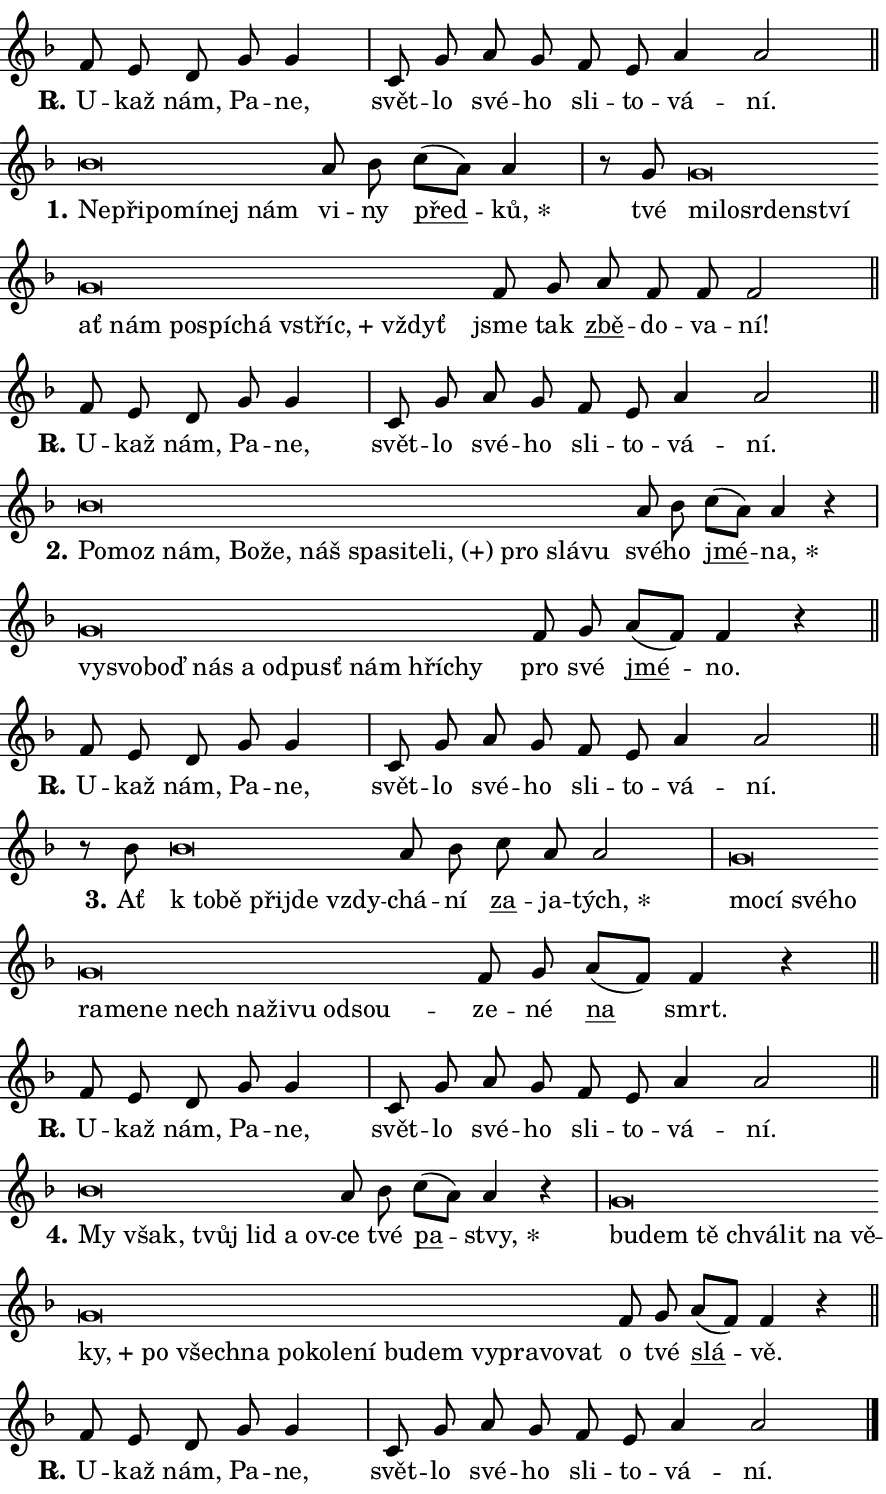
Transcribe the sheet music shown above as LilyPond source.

\version "2.24.0"
\header { tagline = "" }
\paper {
  indent = 0\cm
  top-margin = 0\cm
  right-margin = 0.13\cm % to fit lyric hyphens
  bottom-margin = 0\cm
  left-margin = 0\cm
  paper-width = 15\cm
  page-breaking = #ly:one-page-breaking
  system-system-spacing.basic-distance = #11
  score-system-spacing.basic-distance = #11
  ragged-last = ##f
}


%% Author: Thomas Morley
%% https://lists.gnu.org/archive/html/lilypond-user/2020-05/msg00002.html
#(define (line-position grob)
"Returns position of @var[grob} in current system:
   @code{'start}, if at first time-step
   @code{'end}, if at last time-step
   @code{'middle} otherwise
"
  (let* ((col (ly:item-get-column grob))
         (ln (ly:grob-object col 'left-neighbor))
         (rn (ly:grob-object col 'right-neighbor))
         (col-to-check-left (if (ly:grob? ln) ln col))
         (col-to-check-right (if (ly:grob? rn) rn col))
         (break-dir-left
           (and
             (ly:grob-property col-to-check-left 'non-musical #f)
             (ly:item-break-dir col-to-check-left)))
         (break-dir-right
           (and
             (ly:grob-property col-to-check-right 'non-musical #f)
             (ly:item-break-dir col-to-check-right))))
        (cond ((eqv? 1 break-dir-left) 'start)
              ((eqv? -1 break-dir-right) 'end)
              (else 'middle))))

#(define (tranparent-at-line-position vctor)
  (lambda (grob)
  "Relying on @code{line-position} select the relevant enry from @var{vctor}.
Used to determine transparency,"
    (case (line-position grob)
      ((end) (not (vector-ref vctor 0)))
      ((middle) (not (vector-ref vctor 1)))
      ((start) (not (vector-ref vctor 2))))))

noteHeadBreakVisibility =
#(define-music-function (break-visibility)(vector?)
"Makes @code{NoteHead}s transparent relying on @var{break-visibility}"
#{
  \override NoteHead.transparent =
    #(tranparent-at-line-position break-visibility)
#})

#(define delete-ledgers-for-transparent-note-heads
  (lambda (grob)
    "Reads whether a @code{NoteHead} is transparent.
If so this @code{NoteHead} is removed from @code{'note-heads} from
@var{grob}, which is supposed to be @code{LedgerLineSpanner}.
As a result ledgers are not printed for this @code{NoteHead}"
    (let* ((nhds-array (ly:grob-object grob 'note-heads))
           (nhds-list
             (if (ly:grob-array? nhds-array)
                 (ly:grob-array->list nhds-array)
                 '()))
           ;; Relies on the transparent-property being done before
           ;; Staff.LedgerLineSpanner.after-line-breaking is executed.
           ;; This is fragile ...
           (to-keep
             (remove
               (lambda (nhd)
                 (ly:grob-property nhd 'transparent #f))
               nhds-list)))
      ;; TODO find a better method to iterate over grob-arrays, similiar
      ;; to filter/remove etc for lists
      ;; For now rebuilt from scratch
      (set! (ly:grob-object grob 'note-heads)  '())
      (for-each
        (lambda (nhd)
          (ly:pointer-group-interface::add-grob grob 'note-heads nhd))
        to-keep))))

squashNotes = {
  \override NoteHead.X-extent = #'(-0.2 . 0.2)
  \override NoteHead.Y-extent = #'(-0.75 . 0)
  \override NoteHead.stencil =
    #(lambda (grob)
       (let ((pos (ly:grob-property grob 'staff-position)))
         (begin
           (if (< pos -7) (display "ERROR: Lower brevis then expected\n") (display ""))
           (if (<= pos -6) ly:text-interface::print ly:note-head::print))))
}
unSquashNotes = {
  \revert NoteHead.X-extent
  \revert NoteHead.Y-extent
  \revert NoteHead.stencil
}

hideNotes = \noteHeadBreakVisibility #begin-of-line-visible
unHideNotes = \noteHeadBreakVisibility #all-visible

% work-around for resetting accidentals
% https://lilypond.org/doc/v2.23/Documentation/notation/displaying-rhythms#unmetered-music
cadenzaMeasure = {
  \cadenzaOff
  \partial 1024 s1024
  \cadenzaOn
}

#(define-markup-command (accent layout props text) (markup?)
  "Underline accented syllable"
  (interpret-markup layout props
    #{\markup \override #'(offset . 4.3) \underline { #text }#}))

responsum = \markup \concat {
  "R" \hspace #-1.05 \path #0.1 #'((moveto 0 0.07) (lineto 0.9 0.8)) \hspace #0.05 "."
}

spaceSize = #0.6828661417322834 % exact space size for TeX Gyre Schola

\layout {
  \context {
    \Staff
    \remove "Time_signature_engraver"
    \override LedgerLineSpanner.after-line-breaking = #delete-ledgers-for-transparent-note-heads
  }
  \context {
    \Lyrics {
      \override LyricSpace.minimum-distance = \spaceSize
      \override LyricText.font-name = #"TeX Gyre Schola"
      \override LyricText.font-size = 1
      \override StanzaNumber.font-name = #"TeX Gyre Schola Bold"
      \override StanzaNumber.font-size = 1
    }
  }
  \context {
    \Score 
    \override NoteHead.text =
      #(lambda (grob) 
        (let ((pos (ly:grob-property grob 'staff-position)))
          #{\markup {
            \combine
              \halign #-0.55 \raise #(if (= pos -6) 0 0.5) \override #'(thickness . 2) \draw-line #'(3.2 . 0)
              \musicglyph "noteheads.sM1"
          }#}))
  }
}

% magnetic-lyrics.ily
%
%   written by
%     Jean Abou Samra <jean@abou-samra.fr>
%     Werner Lemberg <wl@gnu.org>
%
%   adapted by
%     Jiri Hon <jiri.hon@gmail.com>
%
% Version 2022-Apr-15

% https://www.mail-archive.com/lilypond-user@gnu.org/msg149350.html

#(define (Left_hyphen_pointer_engraver context)
   "Collect syllable-hyphen-syllable occurrences in lyrics and store
them in properties.  This engraver only looks to the left.  For
example, if the lyrics input is @code{foo -- bar}, it does the
following.

@itemize @bullet
@item
Set the @code{text} property of the @code{LyricHyphen} grob between
@q{foo} and @q{bar} to @code{foo}.

@item
Set the @code{left-hyphen} property of the @code{LyricText} grob with
text @q{foo} to the @code{LyricHyphen} grob between @q{foo} and
@q{bar}.
@end itemize

Use this auxiliary engraver in combination with the
@code{lyric-@/text::@/apply-@/magnetic-@/offset!} hook."
   (let ((hyphen #f)
         (text #f))
     (make-engraver
      (acknowledgers
       ((lyric-syllable-interface engraver grob source-engraver)
        (set! text grob)))
      (end-acknowledgers
       ((lyric-hyphen-interface engraver grob source-engraver)
        ;(when (not (grob::has-interface grob 'lyric-space-interface))
          (set! hyphen grob)));)
      ((stop-translation-timestep engraver)
       (when (and text hyphen)
         (ly:grob-set-object! text 'left-hyphen hyphen))
       (set! text #f)
       (set! hyphen #f)))))

#(define (lyric-text::apply-magnetic-offset! grob)
   "If the space between two syllables is less than the value in
property @code{LyricText@/.details@/.squash-threshold}, move the right
syllable to the left so that it gets concatenated with the left
syllable.

Use this function as a hook for
@code{LyricText@/.after-@/line-@/breaking} if the
@code{Left_@/hyphen_@/pointer_@/engraver} is active."
   (let ((hyphen (ly:grob-object grob 'left-hyphen #f)))
     (when hyphen
       (let ((left-text (ly:spanner-bound hyphen LEFT)))
         (when (grob::has-interface left-text 'lyric-syllable-interface)
           (let* ((common (ly:grob-common-refpoint grob left-text X))
                  (this-x-ext (ly:grob-extent grob common X))
                  (left-x-ext
                   (begin
                     ;; Trigger magnetism for left-text.
                     (ly:grob-property left-text 'after-line-breaking)
                     (ly:grob-extent left-text common X)))
                  ;; `delta` is the gap width between two syllables.
                  (delta (- (interval-start this-x-ext)
                            (interval-end left-x-ext)))
                  (details (ly:grob-property grob 'details))
                  (threshold (assoc-get 'squash-threshold details 0.2)))
             (when (< delta threshold)
               (let* (;; We have to manipulate the input text so that
                      ;; ligatures crossing syllable boundaries are not
                      ;; disabled.  For languages based on the Latin
                      ;; script this is essentially a beautification.
                      ;; However, for non-Western scripts it can be a
                      ;; necessity.
                      (lt (ly:grob-property left-text 'text))
                      (rt (ly:grob-property grob 'text))
                      (is-space (grob::has-interface hyphen 'lyric-space-interface))
                      (space (if is-space " " ""))
                      (extra-delta (if is-space spaceSize 0))
                      ;; Append new syllable.
                      (ltrt-space (if (and (string? lt) (string? rt))
                                (string-append lt space rt)
                                (make-concat-markup (list lt space rt))))
                      ;; Right-align `ltrt` to the right side.
                      (ltrt-space-markup (grob-interpret-markup
                               grob
                               (make-translate-markup
                                (cons (interval-length this-x-ext) 0)
                                (make-right-align-markup ltrt-space)))))
                 (begin
                   ;; Don't print `left-text`.
                   (ly:grob-set-property! left-text 'stencil #f)
                   ;; Set text and stencil (which holds all collected
                   ;; syllables so far) and shift it to the left.
                   (ly:grob-set-property! grob 'text ltrt-space)
                   (ly:grob-set-property! grob 'stencil ltrt-space-markup)
                   (ly:grob-translate-axis! grob (- (- delta extra-delta)) X))))))))))


#(define (lyric-hyphen::displace-bounds-first grob)
   ;; Make very sure this callback isn't triggered too early.
   (let ((left (ly:spanner-bound grob LEFT))
         (right (ly:spanner-bound grob RIGHT)))
     (ly:grob-property left 'after-line-breaking)
     (ly:grob-property right 'after-line-breaking)
     (ly:lyric-hyphen::print grob)))

squashThreshold = #0.4

\layout {
  \context {
    \Lyrics
    \consists #Left_hyphen_pointer_engraver
    \override LyricText.after-line-breaking =
      #lyric-text::apply-magnetic-offset!
    \override LyricHyphen.stencil = #lyric-hyphen::displace-bounds-first
    \override LyricText.details.squash-threshold = \squashThreshold
    \override LyricHyphen.minimum-distance = 0
    \override LyricHyphen.minimum-length = \squashThreshold
  }
}

squashText = \override LyricText.details.squash-threshold = 9999
unSquashText = \override LyricText.details.squash-threshold = \squashThreshold

leftText = \override LyricText.self-alignment-X = #LEFT
unLeftText = \revert LyricText.self-alignment-X

starOffset = #(lambda (grob) 
                (let ((x_offset (ly:self-alignment-interface::aligned-on-x-parent grob)))
                  (if (= x_offset 0) 0 (+ x_offset 1.2))))

star = #(define-music-function (syllable)(string?)
"Append star separator at the end of a syllable"
#{
  \once \override LyricText.X-offset = #starOffset
  \lyricmode { \markup {
    #syllable
    \override #'((font-name . "TeX Gyre Schola Bold")) \hspace #0.2 \lower #0.65 \larger "*"
  } }
#})

starAccent = #(define-music-function (syllable)(string?)
"Append star separator at the end of a syllable and make accent"
#{
  \once \override LyricText.X-offset = #starOffset
  \lyricmode { \markup {
    \accent #syllable
    \override #'((font-name . "TeX Gyre Schola Bold")) \hspace #0.2 \lower #0.65 \larger "*"
  } }
#})

breath = #(define-music-function (syllable)(string?)
"Append breathing indicator at the end of a syllable"
#{
  \lyricmode { \markup { #syllable "+" } }
#})

optionalBreath = #(define-music-function (syllable)(string?)
"Append optional breathing indicator at the end of a syllable"
#{
  \lyricmode { \markup { #syllable "(+)" } }
#})


\score {
    <<
        \new Voice = "melody" { \cadenzaOn \key f \major \relative { f'8 e d g g4 \cadenzaMeasure \bar "|" c,8 g' \bar "" a g \bar "" f e a4 a2 \cadenzaMeasure \bar "||" \break } }
        \new Lyrics \lyricsto "melody" { \lyricmode { \set stanza = \responsum
U -- kaž nám, Pa -- ne, svět -- lo své -- ho sli -- to -- vá -- ní. } }
    >>
    \layout {}
}

\score {
    <<
        \new Voice = "melody" { \cadenzaOn \key f \major \relative { \squashNotes bes'\breve*1/16 \hideNotes \breve*1/16 \bar "" \breve*1/16 \bar "" \breve*1/16 \bar "" \breve*1/16 \breve*1/16 \bar "" \unHideNotes \unSquashNotes a8 bes \bar "" c[( a)] a4 \cadenzaMeasure \bar "|" r8 g8 \squashNotes g\breve*1/16 \hideNotes \breve*1/16 \bar "" \breve*1/16 \bar "" \breve*1/16 \bar "" \breve*1/16 \bar "" \breve*1/16 \bar "" \breve*1/16 \bar "" \breve*1/16 \bar "" \breve*1/16 \bar "" \breve*1/16 \bar "" \breve*1/16 \breve*1/16 \bar "" \unHideNotes \unSquashNotes f8 g \bar "" a f f f2 \cadenzaMeasure \bar "||" \break } }
        \new Lyrics \lyricsto "melody" { \lyricmode { \set stanza = "1."
\leftText Ne -- \squashText při -- po -- mí -- nej nám \unLeftText \unSquashText vi -- ny \markup \accent před -- \star ků, tvé \leftText mi -- \squashText lo -- sr -- den -- ství ať nám po -- spí -- chá \breath "vstříc," vždyť \unLeftText \unSquashText jsme tak \markup \accent zbě -- do -- va -- ní! } }
    >>
    \layout {}
}

\score {
    <<
        \new Voice = "melody" { \cadenzaOn \key f \major \relative { f'8 e d g g4 \cadenzaMeasure \bar "|" c,8 g' \bar "" a g \bar "" f e a4 a2 \cadenzaMeasure \bar "||" \break } }
        \new Lyrics \lyricsto "melody" { \lyricmode { \set stanza = \responsum
U -- kaž nám, Pa -- ne, svět -- lo své -- ho sli -- to -- vá -- ní. } }
    >>
    \layout {}
}

\score {
    <<
        \new Voice = "melody" { \cadenzaOn \key f \major \relative { \squashNotes bes'\breve*1/16 \hideNotes \breve*1/16 \bar "" \breve*1/16 \bar "" \breve*1/16 \bar "" \breve*1/16 \bar "" \breve*1/16 \bar "" \breve*1/16 \bar "" \breve*1/16 \bar "" \breve*1/16 \bar "" \breve*1/16 \bar "" \breve*1/16 \bar "" \breve*1/16 \breve*1/16 \bar "" \unHideNotes \unSquashNotes a8 bes \bar "" c[( a)] a4 r \cadenzaMeasure \bar "|" \squashNotes g\breve*1/16 \hideNotes \breve*1/16 \bar "" \breve*1/16 \bar "" \breve*1/16 \bar "" \breve*1/16 \bar "" \breve*1/16 \bar "" \breve*1/16 \bar "" \breve*1/16 \bar "" \breve*1/16 \breve*1/16 \bar "" \unHideNotes \unSquashNotes f8 g \bar "" a[( f)] f4 r \cadenzaMeasure \bar "||" \break } }
        \new Lyrics \lyricsto "melody" { \lyricmode { \set stanza = "2."
\leftText Po -- \squashText moz nám, Bo -- že, náš spa -- si -- te -- \optionalBreath li, pro slá -- vu \unLeftText \unSquashText své -- ho \markup \accent jmé -- \star na, \leftText vy -- \squashText svo -- boď nás a od -- pusť nám hří -- chy \unLeftText \unSquashText pro své \markup \accent jmé -- no. } }
    >>
    \layout {}
}

\score {
    <<
        \new Voice = "melody" { \cadenzaOn \key f \major \relative { f'8 e d g g4 \cadenzaMeasure \bar "|" c,8 g' \bar "" a g \bar "" f e a4 a2 \cadenzaMeasure \bar "||" \break } }
        \new Lyrics \lyricsto "melody" { \lyricmode { \set stanza = \responsum
U -- kaž nám, Pa -- ne, svět -- lo své -- ho sli -- to -- vá -- ní. } }
    >>
    \layout {}
}

\score {
    <<
        \new Voice = "melody" { \cadenzaOn \key f \major \relative { r8 bes'8 \squashNotes bes\breve*1/16 \hideNotes \breve*1/16 \bar "" \breve*1/16 \bar "" \breve*1/16 \breve*1/16 \bar "" \unHideNotes \unSquashNotes a8 bes \bar "" c a a2 \cadenzaMeasure \bar "|" \squashNotes g\breve*1/16 \hideNotes \breve*1/16 \bar "" \breve*1/16 \bar "" \breve*1/16 \bar "" \breve*1/16 \bar "" \breve*1/16 \bar "" \breve*1/16 \bar "" \breve*1/16 \bar "" \breve*1/16 \bar "" \breve*1/16 \bar "" \breve*1/16 \bar "" \breve*1/16 \breve*1/16 \bar "" \unHideNotes \unSquashNotes f8 g \bar "" a[( f)] f4 r \cadenzaMeasure \bar "||" \break } }
        \new Lyrics \lyricsto "melody" { \lyricmode { \set stanza = "3."
Ať \leftText "k to" -- \squashText bě při -- jde vzdy -- \unLeftText \unSquashText chá -- ní \markup \accent za -- ja -- \star tých, \leftText mo -- \squashText cí své -- ho ra -- me -- ne nech na -- ži -- vu od -- sou -- \unLeftText \unSquashText ze -- né \markup \accent na smrt. } }
    >>
    \layout {}
}

\score {
    <<
        \new Voice = "melody" { \cadenzaOn \key f \major \relative { f'8 e d g g4 \cadenzaMeasure \bar "|" c,8 g' \bar "" a g \bar "" f e a4 a2 \cadenzaMeasure \bar "||" \break } }
        \new Lyrics \lyricsto "melody" { \lyricmode { \set stanza = \responsum
U -- kaž nám, Pa -- ne, svět -- lo své -- ho sli -- to -- vá -- ní. } }
    >>
    \layout {}
}

\score {
    <<
        \new Voice = "melody" { \cadenzaOn \key f \major \relative { \squashNotes bes'\breve*1/16 \hideNotes \breve*1/16 \bar "" \breve*1/16 \bar "" \breve*1/16 \bar "" \breve*1/16 \breve*1/16 \bar "" \unHideNotes \unSquashNotes a8 bes \bar "" c[( a)] a4 r \cadenzaMeasure \bar "|" \squashNotes g\breve*1/16 \hideNotes \breve*1/16 \bar "" \breve*1/16 \bar "" \breve*1/16 \bar "" \breve*1/16 \bar "" \breve*1/16 \bar "" \breve*1/16 \bar "" \breve*1/16 \bar "" \breve*1/16 \bar "" \breve*1/16 \bar "" \breve*1/16 \bar "" \breve*1/16 \bar "" \breve*1/16 \bar "" \breve*1/16 \bar "" \breve*1/16 \bar "" \breve*1/16 \bar "" \breve*1/16 \bar "" \breve*1/16 \bar "" \breve*1/16 \bar "" \breve*1/16 \breve*1/16 \bar "" \unHideNotes \unSquashNotes f8 g \bar "" a[( f)] f4 r \cadenzaMeasure \bar "||" \break } }
        \new Lyrics \lyricsto "melody" { \lyricmode { \set stanza = "4."
\leftText My \squashText však, tvůj lid a ov -- \unLeftText \unSquashText ce tvé \markup \accent pa -- \star stvy, \leftText bu -- \squashText dem tě chvá -- lit na vě -- \breath "ky," po všech -- na po -- ko -- le -- ní bu -- dem vy -- pra -- vo -- vat \unLeftText \unSquashText o tvé \markup \accent slá -- vě. } }
    >>
    \layout {}
}

\score {
    <<
        \new Voice = "melody" { \cadenzaOn \key f \major \relative { f'8 e d g g4 \cadenzaMeasure \bar "|" c,8 g' \bar "" a g \bar "" f e a4 a2 \cadenzaMeasure \bar "||" \break } \bar "|." }
        \new Lyrics \lyricsto "melody" { \lyricmode { \set stanza = \responsum
U -- kaž nám, Pa -- ne, svět -- lo své -- ho sli -- to -- vá -- ní. } }
    >>
    \layout {}
}
